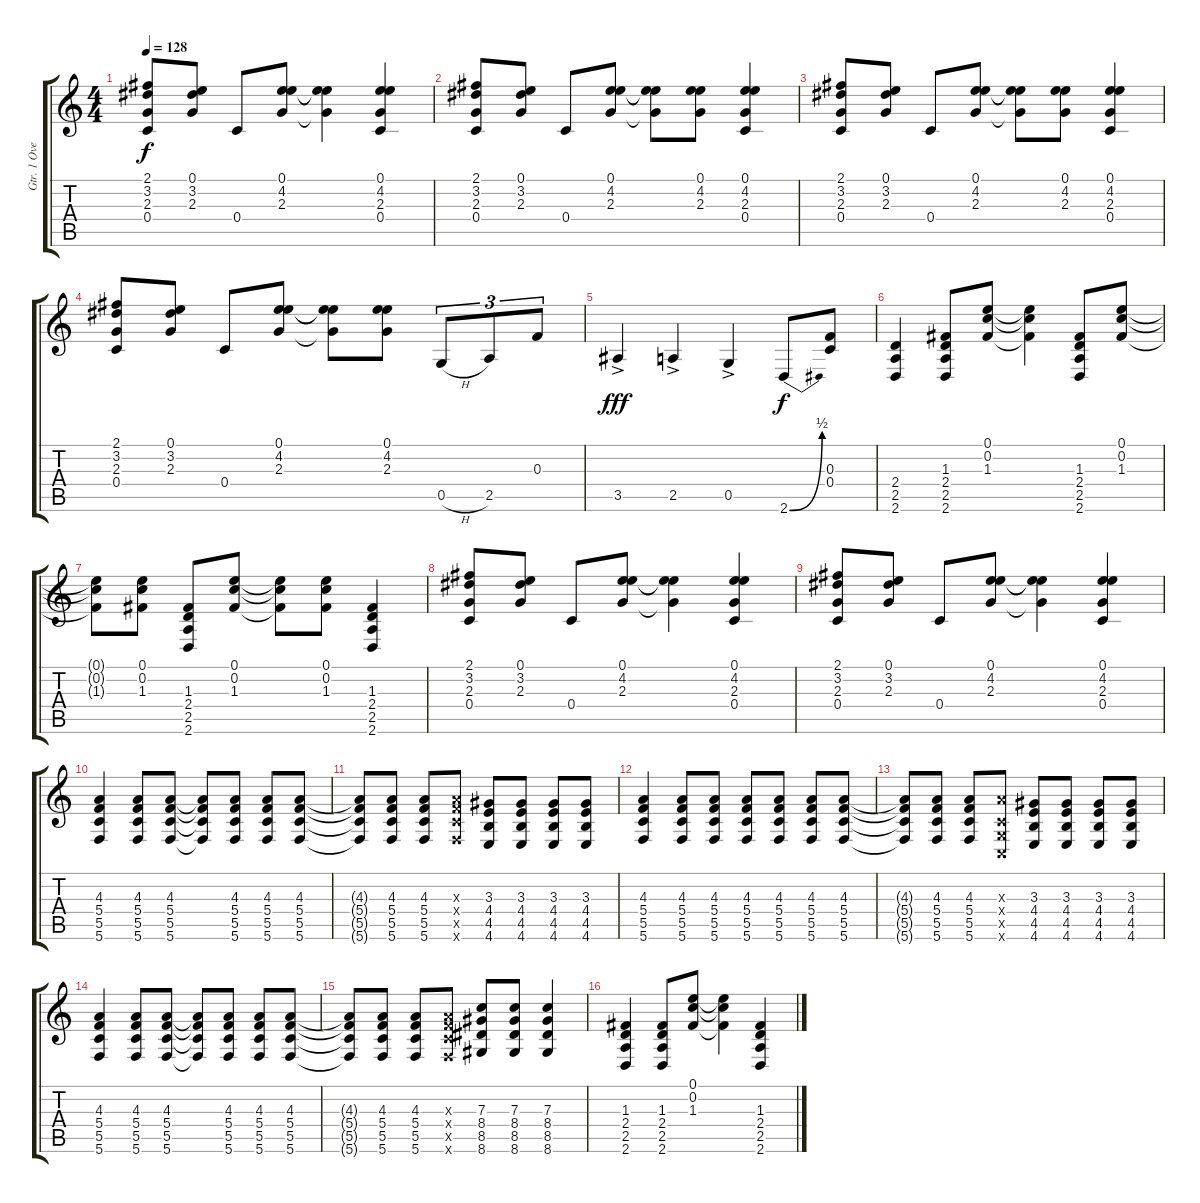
\track ("Gtr. 1 Overdub" "Gtr. 1 Ove") {instrument acousticguitarsteel}
\staff {score tabs}
\tuning (E4 C4 F3 C3 G2 C2) {hide}
\ts (4 4)
\tempo 128
\clef g2
\ks c
(2.1 3.2 2.3 0.4).8{dy f} (0.1 3.2 2.3).8 0.4.8 (0.1 4.2 2.3).8 (0.1{t} 4.2{t} 2.3{t}).4 (0.1 4.2 2.3 0.4).4 |
(2.1 3.2 2.3 0.4).8 (0.1 3.2 2.3).8 0.4.8 (0.1 4.2 2.3).8 (0.1{t} 4.2{t} 2.3{t}).8 (0.1 4.2 2.3).8 (0.1 4.2 2.3 0.4).4 |
(2.1 3.2 2.3 0.4).8 (0.1 3.2 2.3).8 0.4.8 (0.1 4.2 2.3).8 (0.1{t} 4.2{t} 2.3{t}).8 (0.1 4.2 2.3).8 (0.1 4.2 2.3 0.4).4 |
(2.1 3.2 2.3 0.4).8 (0.1 3.2 2.3).8 0.4.8 (0.1 4.2 2.3).8 (0.1{t} 4.2{t} 2.3{t}).8 (0.1 4.2 2.3).8 0.5{h}.8{tu (3 2)} 2.5.8{tu (3 2)} 0.3.8{tu (3 2)} |
3.5{ac}.4{dy fff} 2.5{ac}.4 0.5{ac}.4 2.6{be (bend 0 0 60 2)}.8{dy f} (0.3 0.4).8 |
(2.4 2.5 2.6).4 (1.3 2.4 2.5 2.6).8 (0.1 0.2 1.3).8 (0.1{t} 0.2{t} 1.3{t}).4 (1.3 2.4 2.5 2.6).8 (0.1 0.2 1.3).8 |
(0.1{t} 0.2{t} 1.3{t}).8 (0.1 0.2 1.3).8 (1.3 2.4 2.5 2.6).8 (0.1 0.2 1.3).8 (0.1{t} 0.2{t} 1.3{t}).8 (0.1 0.2 1.3).8 (1.3 2.4 2.5 2.6).4 |
(2.1 3.2 2.3 0.4).8 (0.1 3.2 2.3).8 0.4.8 (0.1 4.2 2.3).8 (0.1{t} 4.2{t} 2.3{t}).4 (0.1 4.2 2.3 0.4).4 |
(2.1 3.2 2.3 0.4).8 (0.1 3.2 2.3).8 0.4.8 (0.1 4.2 2.3).8 (0.1{t} 4.2{t} 2.3{t}).4 (0.1 4.2 2.3 0.4).4 |
(4.3 5.4 5.5 5.6).4 (4.3 5.4 5.5 5.6).8 (4.3 5.4 5.5 5.6).8 (4.3{t} 5.4{t} 5.5{t} 5.6{t}).8 (4.3 5.4 5.5 5.6).8 (4.3 5.4 5.5 5.6).8 (4.3 5.4 5.5 5.6).8 |
(4.3{t} 5.4{t} 5.5{t} 5.6{t}).8 (4.3 5.4 5.5 5.6).8 (4.3 5.4 5.5 5.6).8 (4.3{x} 5.4{x} 5.5{x} 5.6{x}).8 (3.3 4.4 4.5 4.6).8 (3.3 4.4 4.5 4.6).8 (3.3 4.4 4.5 4.6).8 (3.3 4.4 4.5 4.6).8 |
(4.3 5.4 5.5 5.6).4 (4.3 5.4 5.5 5.6).8 (4.3 5.4 5.5 5.6).8 (4.3 5.4 5.5 5.6).8 (4.3 5.4 5.5 5.6).8 (4.3 5.4 5.5 5.6).8 (4.3 5.4 5.5 5.6).8 |
(4.3{t} 5.4{t} 5.5{t} 5.6{t}).8 (4.3 5.4 5.5 5.6).8 (4.3 5.4 5.5 5.6).8 (4.3{x} 0.4{x} 0.5{x} 0.6{x}).8 (3.3 4.4 4.5 4.6).8 (3.3 4.4 4.5 4.6).8 (3.3 4.4 4.5 4.6).8 (3.3 4.4 4.5 4.6).8 |
(4.3 5.4 5.5 5.6).4 (4.3 5.4 5.5 5.6).8 (4.3 5.4 5.5 5.6).8 (4.3{t} 5.4{t} 5.5{t} 5.6{t}).8 (4.3 5.4 5.5 5.6).8 (4.3 5.4 5.5 5.6).8 (4.3 5.4 5.5 5.6).8 |
(4.3{t} 5.4{t} 5.5{t} 5.6{t}).8 (4.3 5.4 5.5 5.6).8 (4.3 5.4 5.5 5.6).8 (4.3{x} 5.4{x} 5.5{x} 5.6{x}).8 (7.3 8.4 8.5 8.6).8 (7.3 8.4 8.5 8.6).8 (7.3 8.4 8.5 8.6).4 |
(1.3 2.4 2.5 2.6).4 (1.3 2.4 2.5 2.6).8 (0.1 0.2 1.3).8 (0.1{t} 0.2{t} 1.3{t}).4 (1.3{ss} 2.4{ss} 2.5{ss} 2.6{ss}).4
